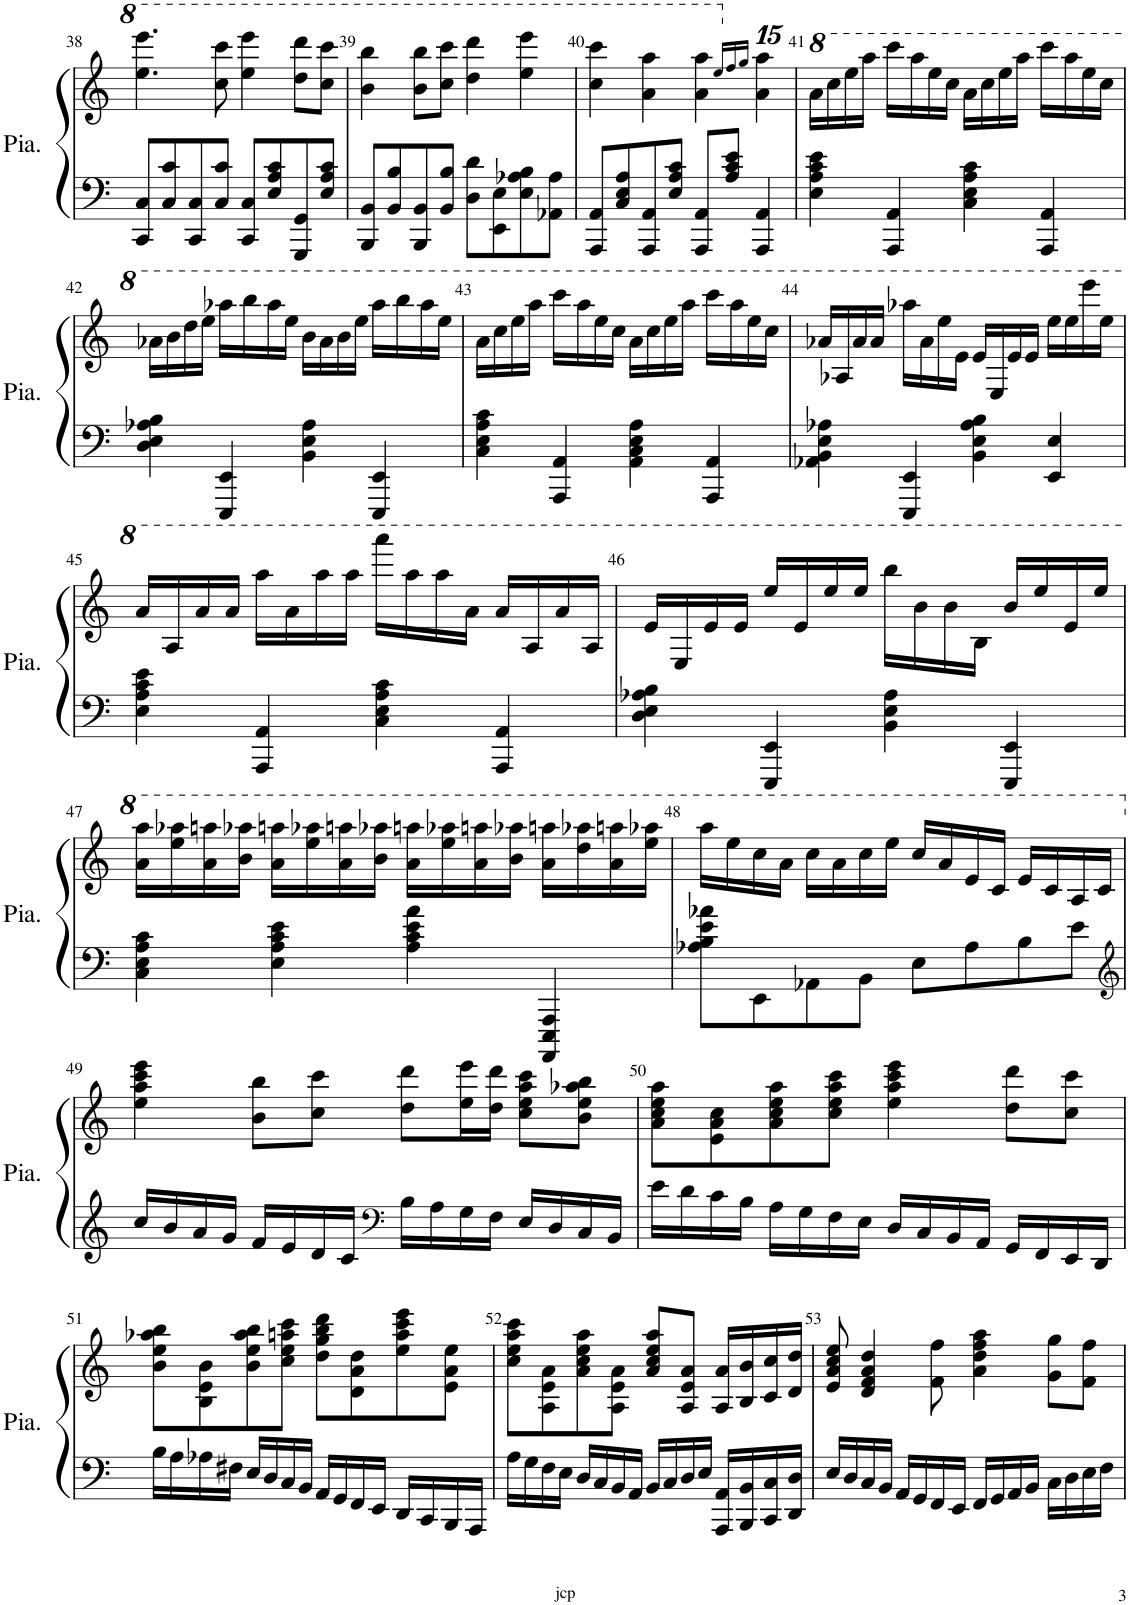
**kern	**kern
*part1	*part1
*staff2	*staff1
*I"Piano	*
*I'Pia.	*
!!LO:PB:g=z
*clefF4	*clefG2
*k[]	*k[]
*M4/4	*M4/4
*met(c)	*met(c)
=38	=38
8CC/ 8C/L	4.eee\ 4.eeee\
8C/ 8c/	.
8CC/ 8C/	.
8C/ 8c/J	8ccc\ 8cccc\
8CC/ 8C/L	4eee\ 4eeee\
8E/ 8A/ 8c/	.
8GGG/ 8GG/	8ddd\ 8dddd\L
8E/ 8A/ 8c/J	8ccc\ 8cccc\J
=39	=39
8BBB/ 8BB/L	4bb\ 4bbb\
8BB/ 8B/	.
8BBB/ 8BB/	8bb\ 8bbb\L
8BB/ 8B/J	8ccc\ 8cccc\J
8D\ 8d\L	4ddd\ 4dddd\
8EE\ 8E\	.
8E\ 8A-X\ 8B\	4eee\ 4eeee\
8AA-X\ 8A-\J	.
=40	=40
8AAA/ 8AA/L	4ccc\ 4cccc\
8C/ 8E/ 8A/	.
8AAA/ 8AA/	4aa\ 4aaa\
8E/ 8A/ 8c/J	.
8AAA/ 8AA/L	4aa\ 4aaa\
8A/ 8c/ 8e/J	.
.	16qeeee/LL
.	16qffff/
.	16qgggg/JJ
4AAA/ 4AA/	4aaa\ 4aaaa\
=41	=41
*	*8va
4E\ 4A\ 4c\ 4e\	16aa\LL
.	16ccc\
.	16eee\
.	16aaa\JJ
4AAA/ 4AA/	16cccc\LL
.	16aaa\
.	16eee\
.	16ccc\JJ
4C\ 4E\ 4A\ 4c\	16aa\LL
.	16ccc\
.	16eee\
.	16aaa\JJ
4AAA/ 4AA/	16cccc\LL
.	16aaa\
.	16eee\
.	16ccc\JJ
!!LO:LB:g=z
=42	=42
4D\ 4E\ 4A-X\ 4B\	16aa-X\LL
.	16bb\
.	16ddd\
.	16eee\JJ
4EEE/ 4EE/	16aaa-X\LL
.	16bbb\
.	16aaa-\
.	16eee\JJ
4BB\ 4E\ 4A-\	16bb\LL
.	16aa-\
.	16bb\
.	16eee\JJ
4EEE/ 4EE/	16aaa-\LL
.	16bbb\
.	16aaa-\
.	16eee\JJ
=43	=43
4C\ 4E\ 4A\ 4c\	16aa\LL
.	16ccc\
.	16eee\
.	16aaa\JJ
4AAA/ 4AA/	16cccc\LL
.	16aaa\
.	16eee\
.	16ccc\JJ
4AA\ 4C\ 4E\ 4A\	16aa\LL
.	16ccc\
.	16eee\
.	16aaa\JJ
4AAA/ 4AA/	16cccc\LL
.	16aaa\
.	16eee\
.	16ccc\JJ
=44	=44
4AA-X\ 4BB\ 4E\ 4A-X\	16aa-X/LL
.	16a-X/
.	16aa-/
.	16aa-/JJ
4EEE/ 4EE/	16aaa-X\LL
.	16aa-\
.	16eee\
.	16ee\JJ
4BB\ 4E\ 4A-\ 4B\	16ee/LL
.	16e/
.	16ee/
.	16ee/JJ
4EE/ 4E/	16eee\LL
.	16eee\
.	16eeee\
.	16eee\JJ
!!LO:LB:g=z
=45	=45
4E\ 4A\ 4c\ 4e\	16aa/LL
.	16a/
.	16aa/
.	16aa/JJ
4AAA/ 4AA/	16aaa\LL
.	16aa\
.	16aaa\
.	16aaa\JJ
4C\ 4E\ 4A\ 4c\	16aaaa\LL
.	16aaa\
.	16aaa\
.	16aa\JJ
4AAA/ 4AA/	16aa/LL
.	16a/
.	16aa/
.	16a/JJ
=46	=46
4D\ 4E\ 4A-X\ 4B\	16ee/LL
.	16e/
.	16ee/
.	16ee/JJ
4EEE/ 4EE/	16eee/LL
.	16ee/
.	16eee/
.	16eee/JJ
4BB\ 4E\ 4A-\	16bbb\LL
.	16bb\
.	16bb\
.	16b\JJ
4EEE/ 4EE/	16bb/LL
.	16eee/
.	16ee/
.	16eee/JJ
!!LO:LB:g=z
=47	=47
4C\ 4E\ 4A\ 4c\	16aa\ 16aaa\LL
.	16eee\ 16aaa-X\
.	16aa\ 16aaan\
.	16bb\ 16aaa-X\JJ
4E\ 4A\ 4c\ 4e\	16aa\ 16aaan\LL
.	16eee\ 16aaa-X\
.	16aa\ 16aaan\
.	16bb\ 16aaa-X\JJ
4A\ 4c\ 4e\ 4a\	16aa\ 16aaan\LL
.	16eee\ 16aaa-X\
.	16aa\ 16aaan\
.	16bb\ 16aaa-X\JJ
4AAAA/ 4EEE/ 4AAA/	16aa\ 16aaan\LL
.	16ddd\ 16aaa-X\
.	16aa\ 16aaan\
.	16eee\ 16aaa-X\JJ
=48	=48
8A-X\ 8B\ 8e\ 8a-X\L	16aaa\LL
.	16eee\
8EE\	16ccc\
.	16aa\JJ
8AA-X\	16ccc\LL
.	16aa\
8BB\J	16ccc\
.	16eee\JJ
8E\L	16ccc/LL
.	16aa/
8A-\	16ee/
.	16cc/JJ
8B\	16ee/LL
.	16cc/
8e\J	16a/
.	16cc/JJ
!!LO:LB:g=z
=49	=49
*clefG2	*
*	*X8va
16cc/LL	4ee\ 4aa\ 4ccc\ 4eee\
16b/	.
16a/	.
16g/JJ	.
16f/LL	8b\ 8bb\L
16e/	.
16d/	8cc\ 8ccc\J
16c/JJ	.
*clefF4	*
16B\LL	8dd\ 8ddd\L
16A\	.
16G\	16ee\ 16eee\L
16F\JJ	16dd\ 16ddd\JJ
16E/LL	8cc\ 8ee\ 8aa\ 8ccc\L
16D/	.
16C/	8b\ 8ee\ 8aa-X\ 8bb\J
16BB/JJ	.
=50	=50
16e\LL	8a\ 8cc\ 8ee\ 8aa\L
16d\	.
16c\	8e\ 8a\ 8cc\
16B\JJ	.
16A\LL	8a\ 8cc\ 8ee\ 8aa\
16G\	.
16F\	8cc\ 8ee\ 8aa\ 8ccc\J
16E\JJ	.
16D/LL	4ee\ 4aa\ 4ccc\ 4eee\
16C/	.
16BB/	.
16AA/JJ	.
16GG/LL	8dd\ 8ddd\L
16FF/	.
16EE/	8cc\ 8ccc\J
16DD/JJ	.
!!LO:LB:g=z
=51	=51
16B\LL	8b\ 8ee\ 8aa-X\ 8bb\L
16A\	.
16A-X\	8B\ 8e\ 8b\
16F#X\JJ	.
16E/LL	8b\ 8ee\ 8aa-\ 8bb\
16D/	.
16C/	8cc\ 8ee\ 8aan\ 8ccc\J
16BB/JJ	.
16AA/LL	8dd\ 8gg\ 8bb\ 8ddd\L
16GG/	.
16FF/	8d\ 8a\ 8dd\
16EE/JJ	.
16DD/LL	8ee\ 8aa\ 8ccc\ 8eee\
16CC/	.
16BBB/	8e\ 8a\ 8ee\J
16AAA/JJ	.
=52	=52
16A\LL	8cc\ 8ee\ 8aa\ 8ccc\L
16G\	.
16F\	8A\ 8e\ 8a\
16E\JJ	.
16D/LL	8a\ 8cc\ 8ee\ 8aa\
16C/	.
16BB/	8A\ 8e\ 8a\J
16AA/JJ	.
16BB/LL	8a/ 8cc/ 8ee/ 8aa/L
16C/	.
16D/	8A/ 8e/ 8a/J
16E/JJ	.
16AAA/ 16AA/LL	16A/ 16a/LL
16BBB/ 16BB/	16B/ 16b/
16CC/ 16C/	16c/ 16cc/
16DD/ 16D/JJ	16d/ 16dd/JJ
=53	=53
16E/LL	8e/ 8a/ 8cc/ 8ee/
16D/	.
16C/	4d/ 4f/ 4a/ 4dd/
16BB/JJ	.
16AA/LL	.
16GG/	.
16FF/	8f\ 8ff\
16EE/JJ	.
16FF/LL	4a\ 4dd\ 4ff\ 4aa\
16GG/	.
16AA/	.
16BB/JJ	.
16C\LL	8g\ 8gg\L
16D\	.
16E\	8f\ 8ff\J
16F\JJ	.
=	=
*-	*-
